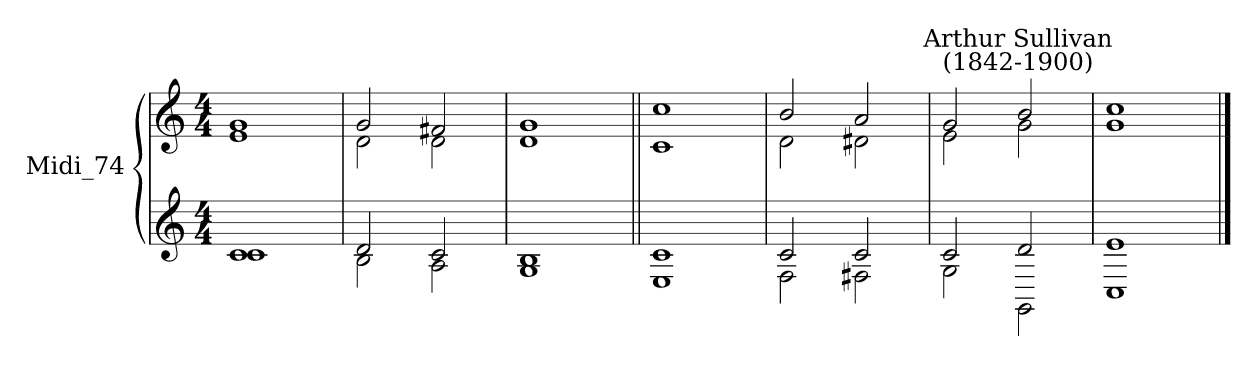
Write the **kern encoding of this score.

**kern	**kern
*part2	*part1
*staff2	*staff1
*I"Midi_74	*I"Midi_74
*clefG2	*clefG2
*k[]	*k[]
*C:	*C:
*M4/4	*M4/4
=1	=1
*^	*^
1c/	1c\	1g/	1e\
=2	=2	=2	=2
2d/	2B\	2g/	2d\
2c/	2A\	2f#X/	2d\
=3	=3	=3	=3
1B/	1G\	1g/	1d\
=4||	=4||	=4||	=4||
1c/	1E\	1cc/	1c\
=5	=5	=5	=5
2c/	2F\	2b/	2d\
2c/	2F#X\	2a/	2d#X\
=6	=6	=6	=6
2c/	2G\	2g/	2e\
!	!	!LO:TX:a:cj:t=Arthur Sullivan\n(1842-1900)	!
2d/	2GG\	2b/	2g\
=7	=7	=7	=7
1e/	1C\	1cc/	1g\
*v	*v	*	*
*	*v	*v
==	==
*-	*-
